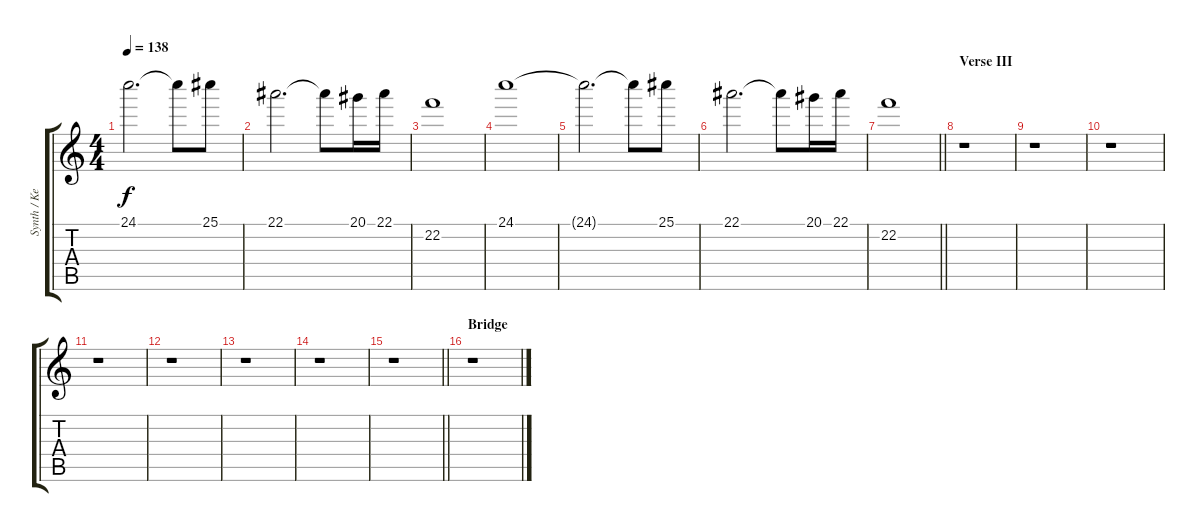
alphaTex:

\track ("Synth / Keyboard" "Synth / Ke") {instrument synthstrings1}
\staff {score tabs}
\tuning (C5 G4 Eb4 Bb3 F3 C3) {hide}
\ts (4 4)
\tempo 138
\clef g2
\ks c
24.1{t}.2{d dy f} 24.1{t}.8 25.1.8 |
22.1.2{d} 22.1{t}.8 20.1.16 22.1.16 |
22.2.1 |
24.1.1 |
24.1{t}.2{d} 24.1{t}.8 25.1.8 |
22.1.2{d} 22.1{t}.8 20.1.16 22.1.16 |
\barLineRight lightlight
22.2.1 |
\section ("" "Verse III")
r.1 |
r.1 |
r.1 |
r.1 |
r.1 |
r.1 |
r.1 |
\barLineRight lightlight
r.1 |
\section ("" "Bridge")
r.1
